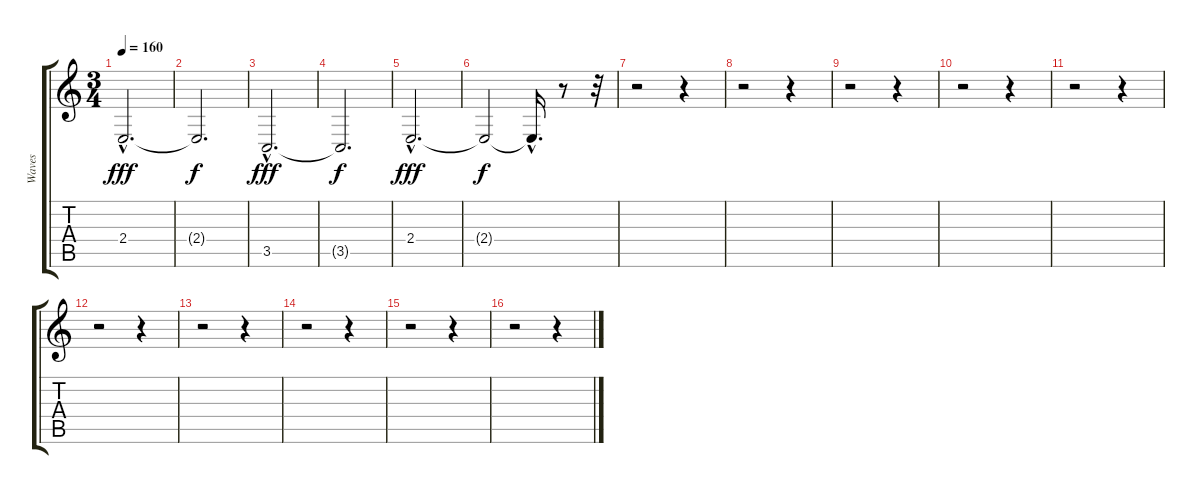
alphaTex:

\track ("Waves" "Waves") {instrument seashore}
\staff {score tabs}
\tuning (E4 B3 G3 D3 A2 E2) {hide}
\ts (3 4)
\tempo 160
\clef g2
\ks c
2.4{hac}.2{d dy fff} |
2.4{t}.2{d dy f} |
3.5{hac}.2{d dy fff} |
3.5{t}.2{d dy f} |
2.4{hac}.2{d dy fff} |
2.4{t}.2{dy f} 2.4{hac t}.16{d} r.8 r.32 |
r.2 r.4 |
r.2 r.4 |
r.2 r.4 |
r.2 r.4 |
r.2 r.4 |
r.2 r.4 |
r.2 r.4 |
r.2 r.4 |
r.2 r.4 |
r.2 r.4
